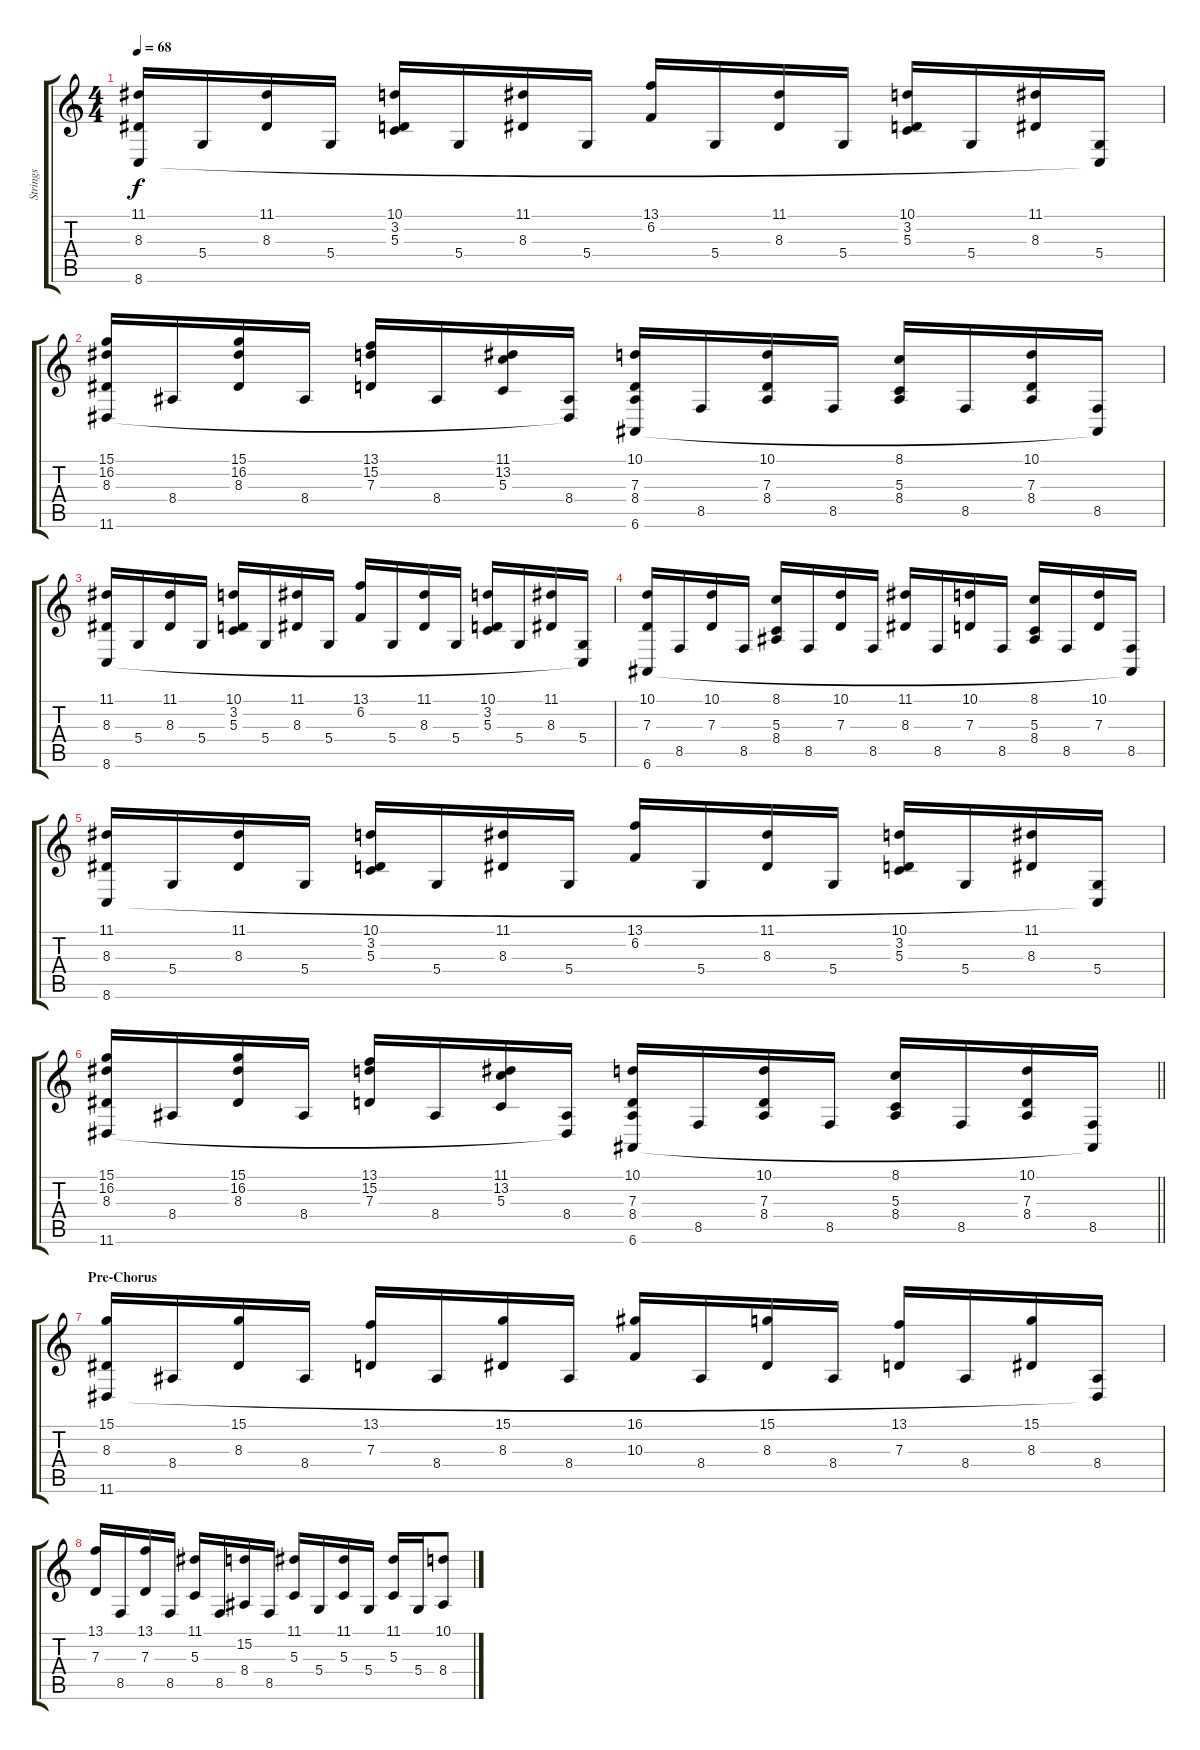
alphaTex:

\track ("Strings" "Strings") {instrument tremolostrings}
\staff {score tabs}
\tuning (E4 B3 G3 D3 A2 E2) {hide}
\ts (4 4)
\tempo 68
\clef g2
\ks c
(11.1 8.3 8.6).16{dy f} 5.4.16 (11.1 8.3).16 5.4.16 (10.1 3.2 5.3).16 5.4.16 (11.1 8.3).16 5.4.16 (13.1 6.2).16 5.4.16 (11.1 8.3).16 5.4.16 (10.1 3.2 5.3).16 5.4.16 (11.1 8.3).16 (5.4 8.6{t}).16 |
(15.1 16.2 8.3 11.6).16 8.4.16 (15.1 16.2 8.3).16 8.4.16 (13.1 15.2 7.3).16 8.4.16 (11.1 13.2 5.3).16 (8.4 11.6{t}).16 (10.1 7.3 8.4 6.6).16 8.5.16 (10.1 7.3 8.4).16 8.5.16 (8.1 5.3 8.4).16 8.5.16 (10.1 7.3 8.4).16 (8.5 6.6{t}).16 |
(11.1 8.3 8.6).16 5.4.16 (11.1 8.3).16 5.4.16 (10.1 3.2 5.3).16 5.4.16 (11.1 8.3).16 5.4.16 (13.1 6.2).16 5.4.16 (11.1 8.3).16 5.4.16 (10.1 3.2 5.3).16 5.4.16 (11.1 8.3).16 (5.4 8.6{t}).16 |
(10.1 7.3 6.6).16 8.5.16 (10.1 7.3).16 8.5.16 (8.1 5.3 8.4).16 8.5.16 (10.1 7.3).16 8.5.16 (11.1 8.3).16 8.5.16 (10.1 7.3).16 8.5.16 (8.1 5.3 8.4).16 8.5.16 (10.1 7.3).16 (8.5 6.6{t}).16 |
(11.1 8.3 8.6).16 5.4.16 (11.1 8.3).16 5.4.16 (10.1 3.2 5.3).16 5.4.16 (11.1 8.3).16 5.4.16 (13.1 6.2).16 5.4.16 (11.1 8.3).16 5.4.16 (10.1 3.2 5.3).16 5.4.16 (11.1 8.3).16 (5.4 8.6{t}).16 |
\barLineRight lightlight
(15.1 16.2 8.3 11.6).16 8.4.16 (15.1 16.2 8.3).16 8.4.16 (13.1 15.2 7.3).16 8.4.16 (11.1 13.2 5.3).16 (8.4 11.6{t}).16 (10.1 7.3 8.4 6.6).16 8.5.16 (10.1 7.3 8.4).16 8.5.16 (8.1 5.3 8.4).16 8.5.16 (10.1 7.3 8.4).16 (8.5 6.6{t}).16 |
\section ("" "Pre-Chorus")
(15.1 8.3 11.6).16 8.4.16 (15.1 8.3).16 8.4.16 (13.1 7.3).16 8.4.16 (15.1 8.3).16 8.4.16 (16.1 10.3).16 8.4.16 (15.1 8.3).16 8.4.16 (13.1 7.3).16 8.4.16 (15.1 8.3).16 (8.4 11.6{t}).16 |
(13.1 7.3).16 8.5.16 (13.1 7.3).16 8.5.16 (11.1 5.3).16 8.5.16 (15.2 8.4).16 8.5.16 (11.1 5.3).16 5.4.16 (11.1 5.3).16 5.4.16 (11.1 5.3).16 5.4.16 (10.1 8.4).8
